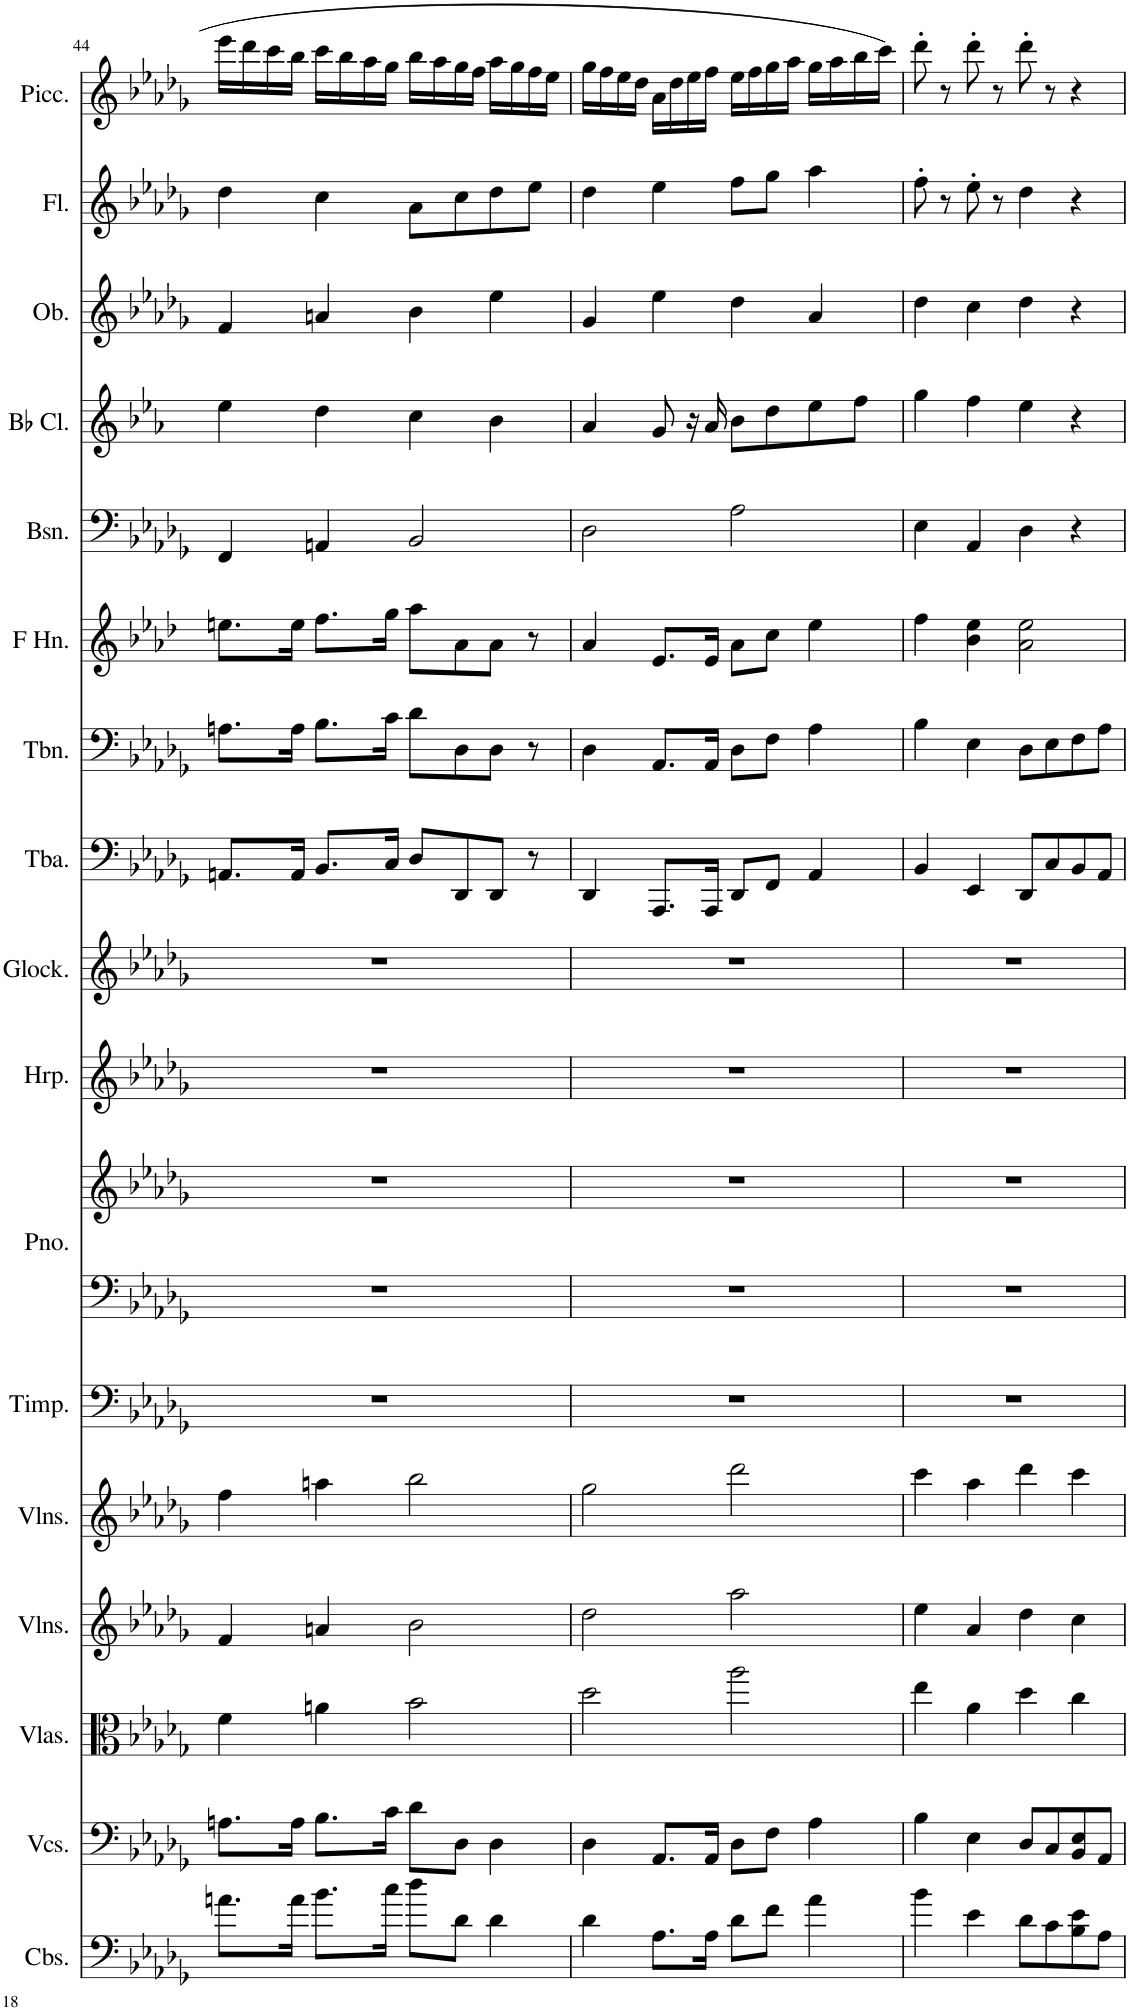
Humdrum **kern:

**kern	**kern	**kern	**kern	**kern	**kern	**kern	**kern	**kern	**kern	**kern	**kern	**kern	**kern	**kern	**kern	**kern	**kern
*part17	*part16	*part15	*part14	*part13	*part12	*part11	*part11	*part10	*part9	*part8	*part7	*part6	*part5	*part4	*part3	*part2	*part1
*staff18	*staff17	*staff16	*staff15	*staff14	*staff13	*staff12	*staff11	*staff10	*staff9	*staff8	*staff7	*staff6	*staff5	*staff4	*staff3	*staff2	*staff1
*I"Contrabasses	*I"Violoncellos	*I"Violas	*I"Violins	*I"Violins	*I"Timpani	*I"Piano	*	*I"Harp	*I"Glockenspiel	*I"Tuba	*I"Trombone	*I"Horn in F	*I"Bassoon	*I"Bb Clarinet	*I"Oboe	*I"Flute	*I"Piccolo
*I'Cbs.	*I'Vcs.	*I'Vlas.	*I'Vlns.	*I'Vlns.	*I'Timp.	*I'Pno.	*	*I'Hrp.	*I'Glock.	*I'Tba.	*I'Tbn.	*	*I'Bsn.	*I'Bb Cl.	*I'Ob.	*I'Fl.	*I'Picc.
!!LO:PB:g=z
*clefF4	*clefF4	*clefC3	*clefG2	*clefG2	*clefF4	*clefF4	*clefG2	*clefG2	*clefG2	*clefF4	*clefF4	*clefG2	*clefF4	*clefG2	*clefG2	*clefG2	*clefG2
*Trd7c12	*	*	*	*	*	*	*	*	*Trd-14c-24	*	*	*Trd4c7	*	*Trd1c2	*	*	*Trd-7c-12
*k[b-e-a-d-g-]	*k[b-e-a-d-g-]	*k[b-e-a-d-g-]	*k[b-e-a-d-g-]	*k[b-e-a-d-g-]	*k[b-e-a-d-g-]	*k[b-e-a-d-g-]	*k[b-e-a-d-g-]	*k[b-e-a-d-g-]	*k[b-e-a-d-g-]	*k[b-e-a-d-g-]	*k[b-e-a-d-g-]	*k[b-e-a-d-]	*k[b-e-a-d-g-]	*k[b-e-a-]	*k[b-e-a-d-g-]	*k[b-e-a-d-g-]	*k[b-e-a-d-g-]
*M4/4	*M4/4	*M4/4	*M4/4	*M4/4	*M4/4	*M4/4	*M4/4	*M4/4	*M4/4	*M4/4	*M4/4	*M4/4	*M4/4	*M4/4	*M4/4	*M4/4	*M4/4
=44	=44	=44	=44	=44	=44	=44	=44	=44	=44	=44	=44	=44	=44	=44	=44	=44	=44
8.an\L	8.An\L	4f\	4f/	4ff\	1r	1r	1r	1r	1r	8.AAn/L	8.An\L	8.een\L	4FF/	4ee-\	4f/	4dd-\	16eee-\LL
.	.	.	.	.	.	.	.	.	.	.	.	.	.	.	.	.	16ddd-\
.	.	.	.	.	.	.	.	.	.	.	.	.	.	.	.	.	16ccc\
16a\Jk	16A\Jk	.	.	.	.	.	.	.	.	16AA/Jk	16A\Jk	16ee\Jk	.	.	.	.	16bb-\JJ
8.b-\L	8.B-\L	4an\	4an/	4aan\	.	.	.	.	.	8.BB-/L	8.B-\L	8.ff\L	4AAn/	4dd\	4an/	4cc\	16ccc\LL
.	.	.	.	.	.	.	.	.	.	.	.	.	.	.	.	.	16bb-\
.	.	.	.	.	.	.	.	.	.	.	.	.	.	.	.	.	16aa-\
16cc\Jk	16c\Jk	.	.	.	.	.	.	.	.	16C/Jk	16c\Jk	16gg\Jk	.	.	.	.	16gg-\JJ
8dd-\L	8d-\L	2b-\	2b-\	2bb-\	.	.	.	.	.	8D-/L	8d-\L	8aa-\L	2BB-/	4cc\	4b-\	8a-\L	16bb-\LL
.	.	.	.	.	.	.	.	.	.	.	.	.	.	.	.	.	16aa-\
8d-\J	8D-\J	.	.	.	.	.	.	.	.	8DD-/	8D-\	8a-\	.	.	.	8cc\	16gg-\
.	.	.	.	.	.	.	.	.	.	.	.	.	.	.	.	.	16ff\JJ
4d-\	4D-\	.	.	.	.	.	.	.	.	8DD-/J	8D-\J	8a-\J	.	4b-\	4ee-\	8dd-\	16aa-\LL
.	.	.	.	.	.	.	.	.	.	.	.	.	.	.	.	.	16gg-\
.	.	.	.	.	.	.	.	.	.	8r	8r	8r	.	.	.	8ee-\J	16ff\
.	.	.	.	.	.	.	.	.	.	.	.	.	.	.	.	.	16ee-\JJ
=45	=45	=45	=45	=45	=45	=45	=45	=45	=45	=45	=45	=45	=45	=45	=45	=45	=45
4d-\	4D-\	2dd-\	2dd-\	2gg-\	1r	1r	1r	1r	1r	4DD-/	4D-\	4a-/	2D-\	4a-/	4g-/	4dd-\	16gg-\LL
.	.	.	.	.	.	.	.	.	.	.	.	.	.	.	.	.	16ff\
.	.	.	.	.	.	.	.	.	.	.	.	.	.	.	.	.	16ee-\
.	.	.	.	.	.	.	.	.	.	.	.	.	.	.	.	.	16dd-\JJ
8.A-\L	8.AA-/L	.	.	.	.	.	.	.	.	8.AAA-/L	8.AA-/L	8.e-/L	.	8g/	4ee-\	4ee-\	16a-\LL
.	.	.	.	.	.	.	.	.	.	.	.	.	.	.	.	.	16dd-\
.	.	.	.	.	.	.	.	.	.	.	.	.	.	16r	.	.	16ee-\
16A-\Jk	16AA-/Jk	.	.	.	.	.	.	.	.	16AAA-/Jk	16AA-/Jk	16e-/Jk	.	16a-/	.	.	16ff\JJ
8d-\L	8D-\L	2aa-\	2aa-\	2ddd-\	.	.	.	.	.	8DD-/L	8D-\L	8a-\L	2A-\	8b-\L	4dd-\	8ff\L	16ee-\LL
.	.	.	.	.	.	.	.	.	.	.	.	.	.	.	.	.	16ff\
8f\J	8F\J	.	.	.	.	.	.	.	.	8FF/J	8F\J	8cc\J	.	8dd\	.	8gg-\J	16gg-\
.	.	.	.	.	.	.	.	.	.	.	.	.	.	.	.	.	16aa-\JJ
4a-\	4A-\	.	.	.	.	.	.	.	.	4AA-/	4A-\	4ee-\	.	8ee-\	4a-/	4aa-\	16gg-\LL
.	.	.	.	.	.	.	.	.	.	.	.	.	.	.	.	.	16aa-\
.	.	.	.	.	.	.	.	.	.	.	.	.	.	8ff\J	.	.	16bb-\
.	.	.	.	.	.	.	.	.	.	.	.	.	.	.	.	.	16ccc\JJ
=46	=46	=46	=46	=46	=46	=46	=46	=46	=46	=46	=46	=46	=46	=46	=46	=46	=46
4b-\	4B-\	4ee-\	4ee-\	4ccc\	1r	1r	1r	1r	1r	4BB-/	4B-\	4ff\	4E-\	4gg\	4dd-\	8ff'\	8ddd-'\
.	.	.	.	.	.	.	.	.	.	.	.	.	.	.	.	8r	8r
4e-\	4E-\	4a-\	4a-/	4aa-\	.	.	.	.	.	4EE-/	4E-\	4b-\ 4ee-\	4AA-/	4ff\	4cc\	8ee-'\	8ddd-'\
.	.	.	.	.	.	.	.	.	.	.	.	.	.	.	.	8r	8r
8d-\L	8D-/L	4dd-\	4dd-\	4ddd-\	.	.	.	.	.	8DD-/L	8D-\L	2a-\ 2ee-\	4D-\	4ee-\	4dd-\	4dd-\	8ddd-'\
8c\	8C/	.	.	.	.	.	.	.	.	8C/	8E-\	.	.	.	.	.	8r
8B-\ 8e-\	8BB-/ 8E-/	4cc\	4cc\	4ccc\	.	.	.	.	.	8BB-/	8F\	.	4r	4r	4r	4r	4r
8A-\J	8AA-/J	.	.	.	.	.	.	.	.	8AA-/J	8A-\J	.	.	.	.	.	.
=	=	=	=	=	=	=	=	=	=	=	=	=	=	=	=	=	=
*-	*-	*-	*-	*-	*-	*-	*-	*-	*-	*-	*-	*-	*-	*-	*-	*-	*-
